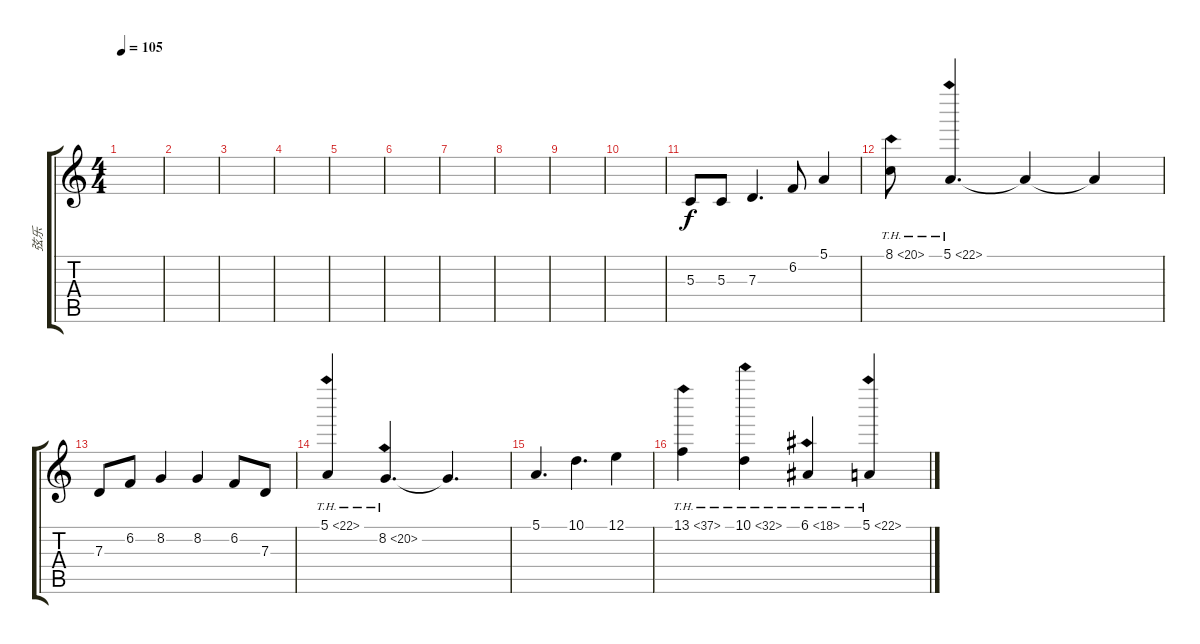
\track ("弦乐" "弦乐") {instrument stringensemble1}
\staff {score tabs}
\tuning (E4 B3 G3 D3 A2 E2) {hide}
\ts (4 4)
\tempo 105
\clef g2
\ks c
|
|
|
|
|
|
|
|
|
|
5.3.8 5.3.8 7.3.4{d} 6.2.8 5.1.4 |
8.1{th 12}.8 5.1{th 17}.4{d} 5.1{t}.4 5.1{t}.4 |
7.3.8 6.2.8 8.2.4 8.2.4 6.2.8 7.3.8 |
5.1{th 17}.4 8.2{th 12}.4{d} 8.2{t}.4{d} |
5.1.4{d} 10.1.4{d} 12.1.4 |
13.1{th 24}.4 10.1{th 22}.4 6.1{th 12}.4 5.1{th 17}.4
